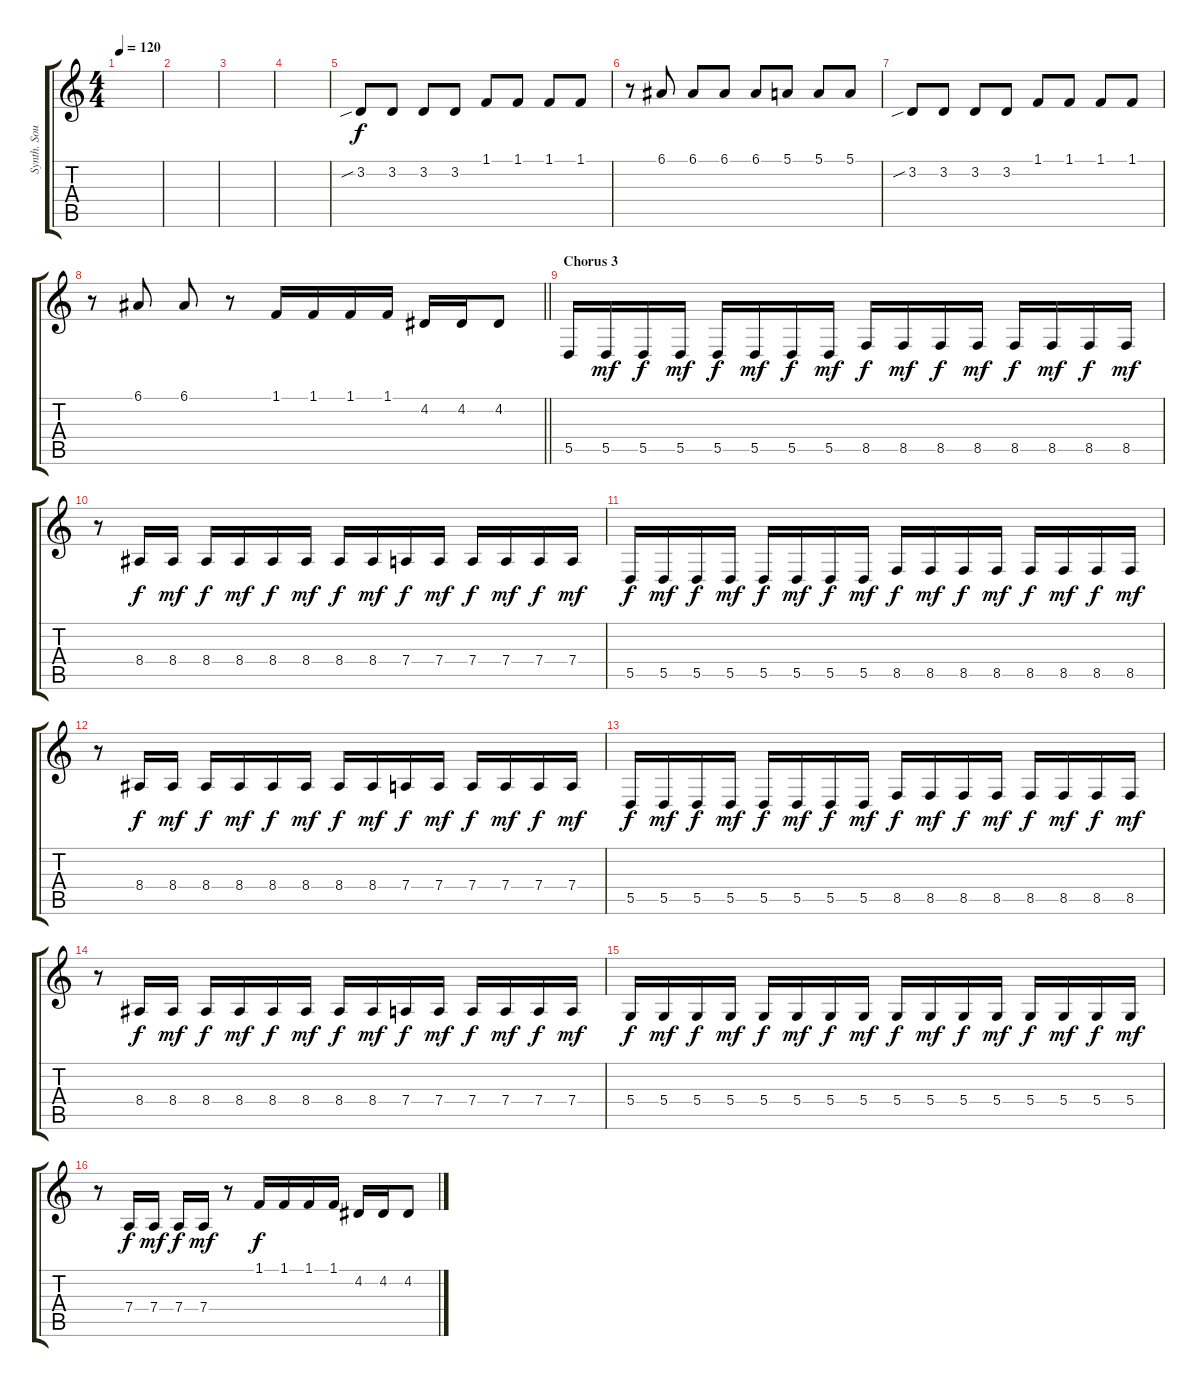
\track ("Synth. Sounds 1" "Synth. Sou") {instrument lead8bassandlead}
\staff {score tabs}
\tuning (E4 B3 G3 D3 A2 E2) {hide}
\ts (4 4)
\tempo 120
\clef g2
\ks c
|
|
|
|
3.2{sib}.8 3.2.8 3.2.8 3.2.8 1.1.8 1.1.8 1.1.8 1.1.8 |
r.8 6.1.8 6.1.8 6.1.8 6.1.8 5.1.8 5.1.8 5.1.8 |
3.2{sib}.8 3.2.8 3.2.8 3.2.8 1.1.8 1.1.8 1.1.8 1.1.8 |
\barLineRight lightlight
r.8 6.1.8 6.1.8 r.8 1.1.16 1.1.16 1.1.16 1.1.16 4.2.16 4.2.16 4.2.8 |
\section ("" "Chorus 3")
5.5.16 5.5.16{dy mf} 5.5.16{dy f} 5.5.16{dy mf} 5.5.16{dy f} 5.5.16{dy mf} 5.5.16{dy f} 5.5.16{dy mf} 8.5.16{dy f} 8.5.16{dy mf} 8.5.16{dy f} 8.5.16{dy mf} 8.5.16{dy f} 8.5.16{dy mf} 8.5.16{dy f} 8.5.16{dy mf} |
r.8 8.4.16{dy f} 8.4.16{dy mf} 8.4.16{dy f} 8.4.16{dy mf} 8.4.16{dy f} 8.4.16{dy mf} 8.4.16{dy f} 8.4.16{dy mf} 7.4.16{dy f} 7.4.16{dy mf} 7.4.16{dy f} 7.4.16{dy mf} 7.4.16{dy f} 7.4.16{dy mf} |
5.5.16{dy f} 5.5.16{dy mf} 5.5.16{dy f} 5.5.16{dy mf} 5.5.16{dy f} 5.5.16{dy mf} 5.5.16{dy f} 5.5.16{dy mf} 8.5.16{dy f} 8.5.16{dy mf} 8.5.16{dy f} 8.5.16{dy mf} 8.5.16{dy f} 8.5.16{dy mf} 8.5.16{dy f} 8.5.16{dy mf} |
r.8 8.4.16{dy f} 8.4.16{dy mf} 8.4.16{dy f} 8.4.16{dy mf} 8.4.16{dy f} 8.4.16{dy mf} 8.4.16{dy f} 8.4.16{dy mf} 7.4.16{dy f} 7.4.16{dy mf} 7.4.16{dy f} 7.4.16{dy mf} 7.4.16{dy f} 7.4.16{dy mf} |
5.5.16{dy f} 5.5.16{dy mf} 5.5.16{dy f} 5.5.16{dy mf} 5.5.16{dy f} 5.5.16{dy mf} 5.5.16{dy f} 5.5.16{dy mf} 8.5.16{dy f} 8.5.16{dy mf} 8.5.16{dy f} 8.5.16{dy mf} 8.5.16{dy f} 8.5.16{dy mf} 8.5.16{dy f} 8.5.16{dy mf} |
r.8 8.4.16{dy f} 8.4.16{dy mf} 8.4.16{dy f} 8.4.16{dy mf} 8.4.16{dy f} 8.4.16{dy mf} 8.4.16{dy f} 8.4.16{dy mf} 7.4.16{dy f} 7.4.16{dy mf} 7.4.16{dy f} 7.4.16{dy mf} 7.4.16{dy f} 7.4.16{dy mf} |
5.4.16{dy f} 5.4.16{dy mf} 5.4.16{dy f} 5.4.16{dy mf} 5.4.16{dy f} 5.4.16{dy mf} 5.4.16{dy f} 5.4.16{dy mf} 5.4.16{dy f} 5.4.16{dy mf} 5.4.16{dy f} 5.4.16{dy mf} 5.4.16{dy f} 5.4.16{dy mf} 5.4.16{dy f} 5.4.16{dy mf} |
r.8 7.4.16{dy f} 7.4.16{dy mf} 7.4.16{dy f} 7.4.16{dy mf} r.8 1.1.16{dy f} 1.1.16 1.1.16 1.1.16 4.2.16 4.2.16 4.2.8
